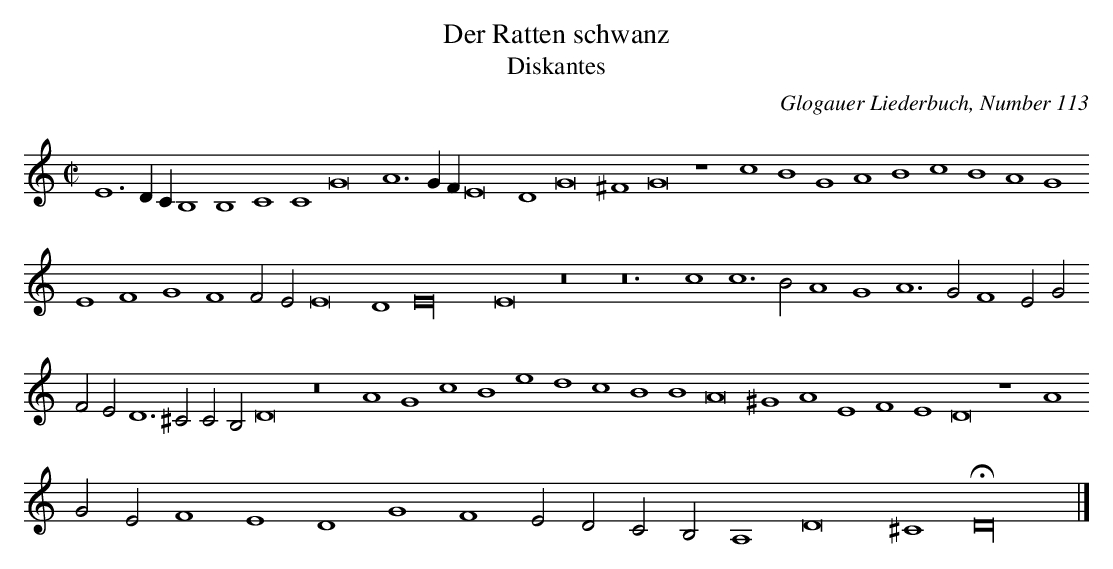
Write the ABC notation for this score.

X:1
T:Der Ratten schwanz
T:Diskantes
C:Glogauer Liederbuch, Number 113
M:C|
L:1/1
K:D dor
E3/2 D//C// B,B,CCG2A3/2 G//F// E2DG2^FG2zcBGABcBAG
	EFGFF/ E/ E2DE4E2z2z3cc>BAGA>GF E/G/
	F/E/ D>^C C/B,/D2z2AGcBedcBBA2^GAEFED2zA
	G/E/ FEDGF E/D/C/B,/A,D2^CHD4|]
